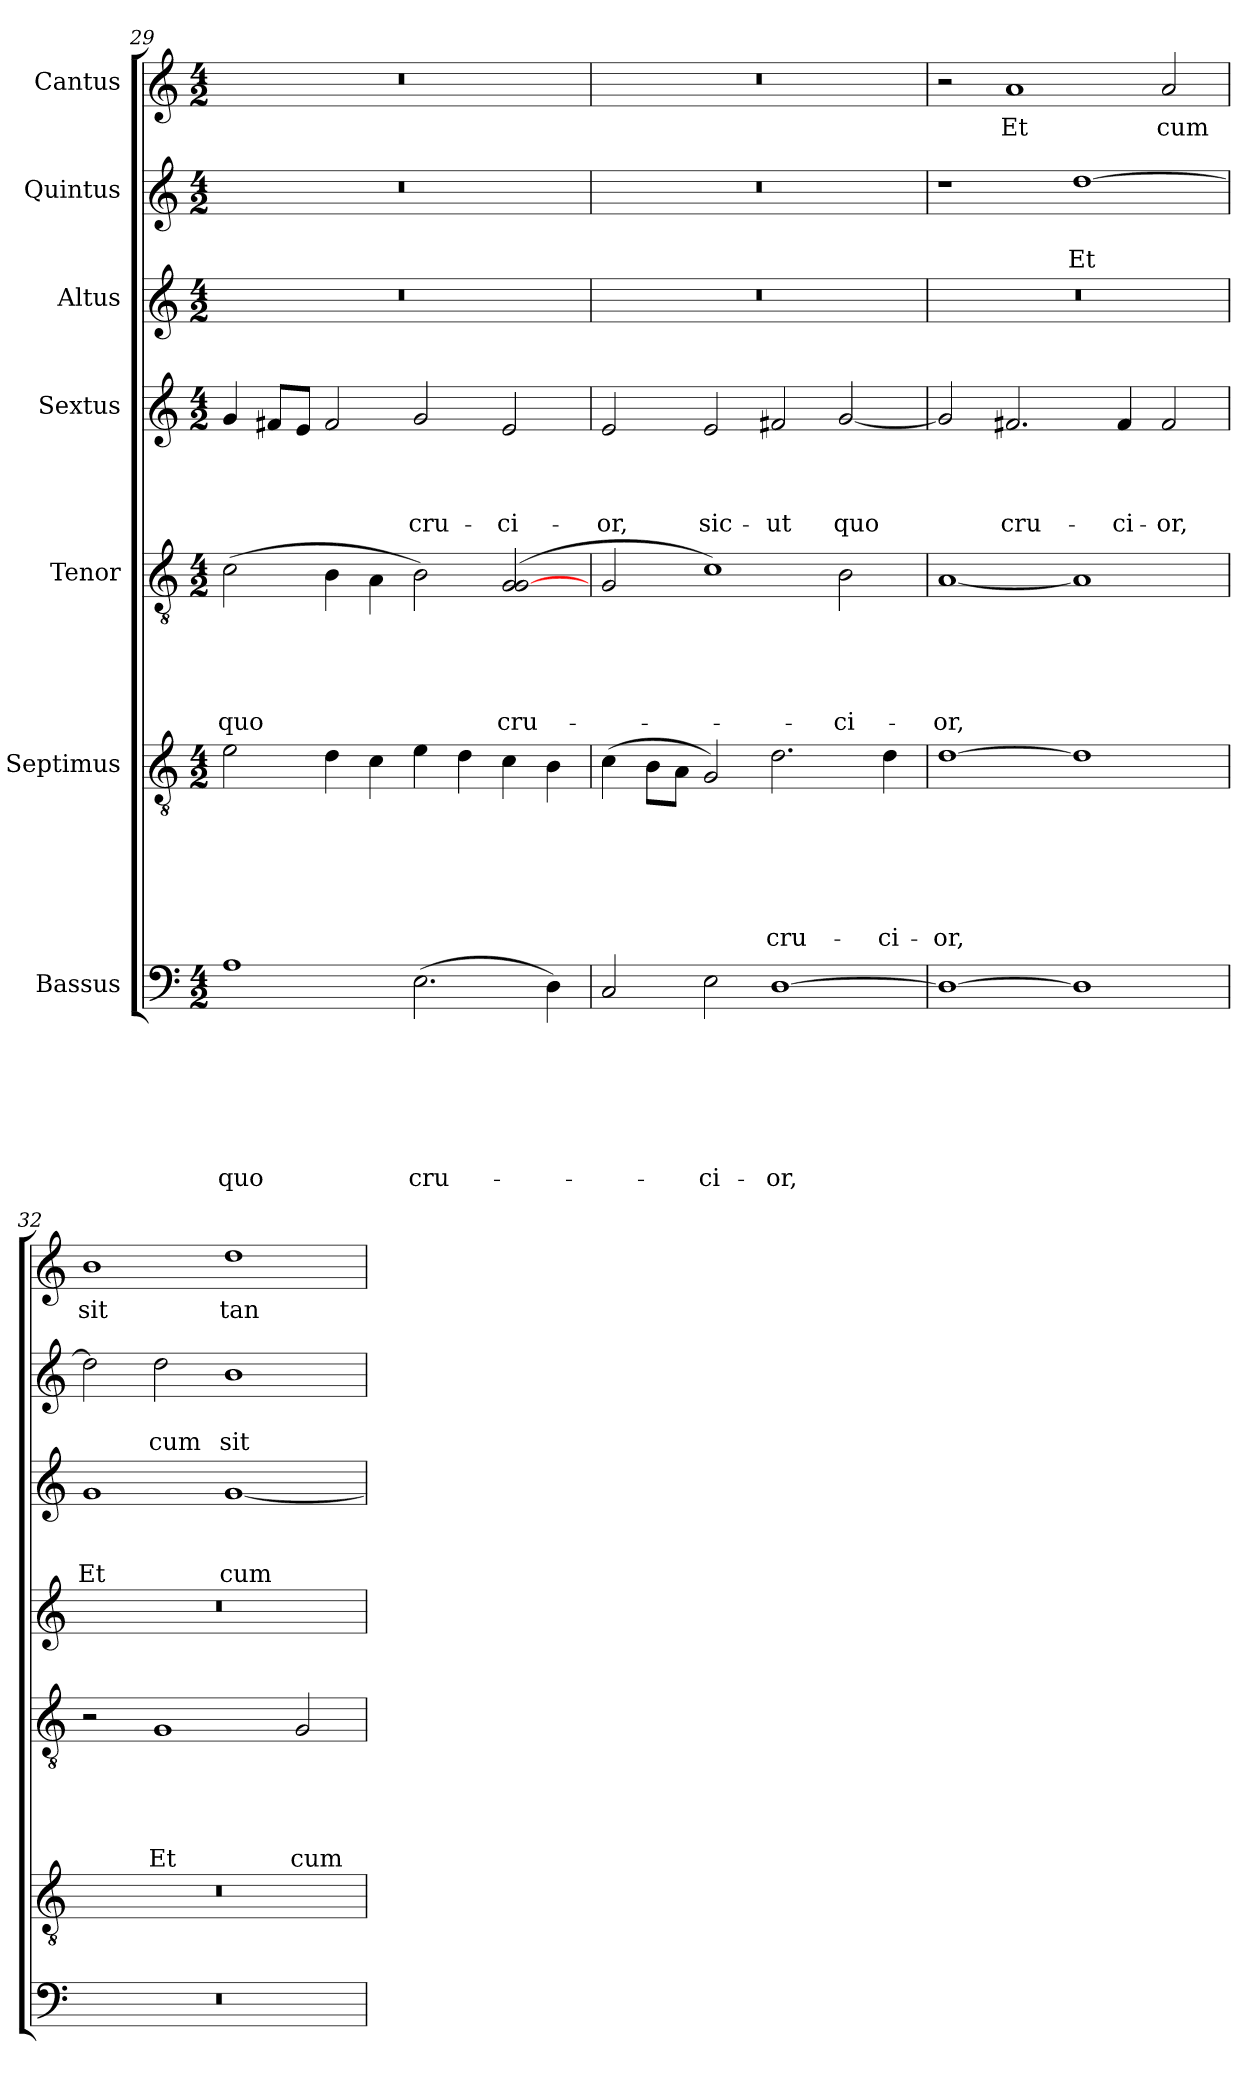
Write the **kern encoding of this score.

**kern	**text	**text	**text	**text	**text	**text	**text	**kern	**text	**text	**text	**text	**text	**text	**kern	**text	**text	**text	**text	**text	**kern	**text	**text	**text	**text	**kern	**text	**text	**text	**kern	**text	**text	**kern	**text
*part7	*part7	*part7	*part7	*part7	*part7	*part7	*part7	*part6	*part6	*part6	*part6	*part6	*part6	*part6	*part5	*part5	*part5	*part5	*part5	*part5	*part4	*part4	*part4	*part4	*part4	*part3	*part3	*part3	*part3	*part2	*part2	*part2	*part1	*part1
*staff7	*staff7	*staff7	*staff7	*staff7	*staff7	*staff7	*staff7	*staff6	*staff6	*staff6	*staff6	*staff6	*staff6	*staff6	*staff5	*staff5	*staff5	*staff5	*staff5	*staff5	*staff4	*staff4	*staff4	*staff4	*staff4	*staff3	*staff3	*staff3	*staff3	*staff2	*staff2	*staff2	*staff1	*staff1
*I"Bassus	*	*	*	*	*	*	*	*I"Septimus	*	*	*	*	*	*	*I"Tenor	*	*	*	*	*	*I"Sextus	*	*	*	*	*I"Altus	*	*	*	*I"Quintus	*	*	*I"Cantus	*
*clefF4	*	*	*	*	*	*	*	*clefGv2	*	*	*	*	*	*	*clefGv2	*	*	*	*	*	*clefG2	*	*	*	*	*clefG2	*	*	*	*clefG2	*	*	*clefG2	*
*k[]	*	*	*	*	*	*	*	*k[]	*	*	*	*	*	*	*k[]	*	*	*	*	*	*k[]	*	*	*	*	*k[]	*	*	*	*k[]	*	*	*k[]	*
*C:	*	*	*	*	*	*	*	*C:	*	*	*	*	*	*	*C:	*	*	*	*	*	*C:	*	*	*	*	*C:	*	*	*	*C:	*	*	*C:	*
*M4/2	*	*	*	*	*	*	*	*M4/2	*	*	*	*	*	*	*M4/2	*	*	*	*	*	*M4/2	*	*	*	*	*M4/2	*	*	*	*M4/2	*	*	*M4/2	*
=29	=29	=29	=29	=29	=29	=29	=29	=29	=29	=29	=29	=29	=29	=29	=29	=29	=29	=29	=29	=29	=29	=29	=29	=29	=29	=29	=29	=29	=29	=29	=29	=29	=29	=29
!	!	!	!	!	!	!	!LO:LY:b	!	!	!	!	!	!	!	!	!	!	!	!	!LO:LY:b	!	!	!	!	!	!	!	!	!	!	!	!	!	!
1A	.	.	.	.	.	.	quo	2e\	.	.	.	.	.	.	(>2c\	.	.	.	.	quo	4g/	.	.	.	.	0r	.	.	.	0r	.	.	0r	.
.	.	.	.	.	.	.	.	.	.	.	.	.	.	.	.	.	.	.	.	.	8f#X/L	.	.	.	.	.	.	.	.	.	.	.	.	.
.	.	.	.	.	.	.	.	.	.	.	.	.	.	.	.	.	.	.	.	.	8e/J	.	.	.	.	.	.	.	.	.	.	.	.	.
.	.	.	.	.	.	.	.	4d\	.	.	.	.	.	.	4B\	.	.	.	.	.	2f#/	.	.	.	.	.	.	.	.	.	.	.	.	.
.	.	.	.	.	.	.	.	4c\	.	.	.	.	.	.	4A\	.	.	.	.	.	.	.	.	.	.	.	.	.	.	.	.	.	.	.
!	!	!	!	!	!	!	!LO:LY:b	!	!	!	!	!	!	!	!	!	!	!	!	!	!	!	!	!	!LO:LY:b	!	!	!	!	!	!	!	!	!
(>2.E\	.	.	.	.	.	.	cru-	4e\	.	.	.	.	.	.	2B\)	.	.	.	.	.	2g/	.	.	.	cru-	.	.	.	.	.	.	.	.	.
.	.	.	.	.	.	.	.	4d\	.	.	.	.	.	.	.	.	.	.	.	.	.	.	.	.	.	.	.	.	.	.	.	.	.	.
!	!	!	!	!	!	!	!	!	!	!	!	!	!	!	!	!	!	!	!	!LO:LY:b	!	!	!	!	!LO:LY:b	!	!	!	!	!	!	!	!	!
.	.	.	.	.	.	.	.	4c\	.	.	.	.	.	.	(<2G/ [<2G/	.	.	.	.	cru-	2e/	.	.	.	-ci-	.	.	.	.	.	.	.	.	.
4D\)	.	.	.	.	.	.	.	4B\	.	.	.	.	.	.	.	.	.	.	.	.	.	.	.	.	.	.	.	.	.	.	.	.	.	.
!!LO:PB:g=z
=30	=30	=30	=30	=30	=30	=30	=30	=30	=30	=30	=30	=30	=30	=30	=30	=30	=30	=30	=30	=30	=30	=30	=30	=30	=30	=30	=30	=30	=30	=30	=30	=30	=30	=30
!	!	!	!	!	!	!	!	!	!	!	!	!	!	!	!	!	!	!	!	!	!	!	!	!	!LO:LY:b	!	!	!	!	!	!	!	!	!
2C/	.	.	.	.	.	.	.	(>4c\	.	.	.	.	.	.	2G/	.	.	.	.	.	2e/	.	.	.	-or,	0r	.	.	.	0r	.	.	0r	.
.	.	.	.	.	.	.	.	8B\L	.	.	.	.	.	.	.	.	.	.	.	.	.	.	.	.	.	.	.	.	.	.	.	.	.	.
.	.	.	.	.	.	.	.	8A\J	.	.	.	.	.	.	.	.	.	.	.	.	.	.	.	.	.	.	.	.	.	.	.	.	.	.
!	!	!	!	!	!	!	!LO:LY:b	!	!	!	!	!	!	!	!	!	!	!	!	!	!	!	!	!	!LO:LY:b	!	!	!	!	!	!	!	!	!
2E\	.	.	.	.	.	.	-ci-	2G/)	.	.	.	.	.	.	1c)	.	.	.	.	.	2e/	.	.	.	sic-	.	.	.	.	.	.	.	.	.
!	!	!	!	!	!	!	!LO:LY:b	!	!	!	!	!	!	!LO:LY:b	!	!	!	!	!	!	!	!	!	!	!LO:LY:b	!	!	!	!	!	!	!	!	!
[>1D	.	.	.	.	.	.	-or,	2.d\	.	.	.	.	.	cru-	.	.	.	.	.	.	2f#X/	.	.	.	-ut	.	.	.	.	.	.	.	.	.
!	!	!	!	!	!	!	!	!	!	!	!	!	!	!	!	!	!	!	!	!LO:LY:b	!	!	!	!	!LO:LY:b	!	!	!	!	!	!	!	!	!
.	.	.	.	.	.	.	.	.	.	.	.	.	.	.	2B\	.	.	.	.	-ci-	[<2g/	.	.	.	quo	.	.	.	.	.	.	.	.	.
!	!	!	!	!	!	!	!	!	!	!	!	!	!	!LO:LY:b	!	!	!	!	!	!	!	!	!	!	!	!	!	!	!	!	!	!	!	!
.	.	.	.	.	.	.	.	4d\	.	.	.	.	.	-ci-	.	.	.	.	.	.	.	.	.	.	.	.	.	.	.	.	.	.	.	.
=31	=31	=31	=31	=31	=31	=31	=31	=31	=31	=31	=31	=31	=31	=31	=31	=31	=31	=31	=31	=31	=31	=31	=31	=31	=31	=31	=31	=31	=31	=31	=31	=31	=31	=31
!	!	!	!	!	!	!	!	!	!	!	!	!	!	!LO:LY:b	!	!	!	!	!	!LO:LY:b	!	!	!	!	!	!	!	!	!	!	!	!	!	!
1D_	.	.	.	.	.	.	.	[>1d	.	.	.	.	.	-or,	[<1A	.	.	.	.	-or,	2g/]	.	.	.	.	0r	.	.	.	1r	.	.	2r	.
!	!	!	!	!	!	!	!	!	!	!	!	!	!	!	!	!	!	!	!	!	!	!	!	!	!LO:LY:b	!	!	!	!	!	!	!	!	!LO:LY:b
.	.	.	.	.	.	.	.	.	.	.	.	.	.	.	.	.	.	.	.	.	2.f#X/	.	.	.	cru-	.	.	.	.	.	.	.	1a	Et
!	!	!	!	!	!	!	!	!	!	!	!	!	!	!	!	!	!	!	!	!	!	!	!	!	!	!	!	!	!	!	!	!LO:LY:b	!	!
1D]	.	.	.	.	.	.	.	1d]	.	.	.	.	.	.	1A]	.	.	.	.	.	.	.	.	.	.	.	.	.	.	[>1dd	.	Et	.	.
!	!	!	!	!	!	!	!	!	!	!	!	!	!	!	!	!	!	!	!	!	!	!	!	!	!LO:LY:b	!	!	!	!	!	!	!	!	!
.	.	.	.	.	.	.	.	.	.	.	.	.	.	.	.	.	.	.	.	.	4f#/	.	.	.	-ci-	.	.	.	.	.	.	.	.	.
!	!	!	!	!	!	!	!	!	!	!	!	!	!	!	!	!	!	!	!	!	!	!	!	!	!LO:LY:b	!	!	!	!	!	!	!	!	!LO:LY:b
.	.	.	.	.	.	.	.	.	.	.	.	.	.	.	.	.	.	.	.	.	2f#/	.	.	.	-or,	.	.	.	.	.	.	.	2a/	cum
=32	=32	=32	=32	=32	=32	=32	=32	=32	=32	=32	=32	=32	=32	=32	=32	=32	=32	=32	=32	=32	=32	=32	=32	=32	=32	=32	=32	=32	=32	=32	=32	=32	=32	=32
!	!	!	!	!	!	!	!	!	!	!	!	!	!	!	!	!	!	!	!	!	!	!	!	!	!	!	!	!	!LO:LY:b	!	!	!	!	!LO:LY:b
0r	.	.	.	.	.	.	.	0r	.	.	.	.	.	.	2r	.	.	.	.	.	0r	.	.	.	.	1g	.	.	Et	2dd\]	.	.	1b	sit
!	!	!	!	!	!	!	!	!	!	!	!	!	!	!	!	!	!	!	!	!LO:LY:b	!	!	!	!	!	!	!	!	!	!	!	!LO:LY:b	!	!
.	.	.	.	.	.	.	.	.	.	.	.	.	.	.	1G	.	.	.	.	Et	.	.	.	.	.	.	.	.	.	2dd\	.	cum	.	.
!	!	!	!	!	!	!	!	!	!	!	!	!	!	!	!	!	!	!	!	!	!	!	!	!	!	!	!	!	!LO:LY:b	!	!	!LO:LY:b	!	!LO:LY:b
.	.	.	.	.	.	.	.	.	.	.	.	.	.	.	.	.	.	.	.	.	.	.	.	.	.	[<1g	.	.	cum	1b	.	sit	1dd	tan-
!	!	!	!	!	!	!	!	!	!	!	!	!	!	!	!	!	!	!	!	!LO:LY:b	!	!	!	!	!	!	!	!	!	!	!	!	!	!
.	.	.	.	.	.	.	.	.	.	.	.	.	.	.	2G/	.	.	.	.	cum	.	.	.	.	.	.	.	.	.	.	.	.	.	.
=	=	=	=	=	=	=	=	=	=	=	=	=	=	=	=	=	=	=	=	=	=	=	=	=	=	=	=	=	=	=	=	=	=	=
*-	*-	*-	*-	*-	*-	*-	*-	*-	*-	*-	*-	*-	*-	*-	*-	*-	*-	*-	*-	*-	*-	*-	*-	*-	*-	*-	*-	*-	*-	*-	*-	*-	*-	*-
